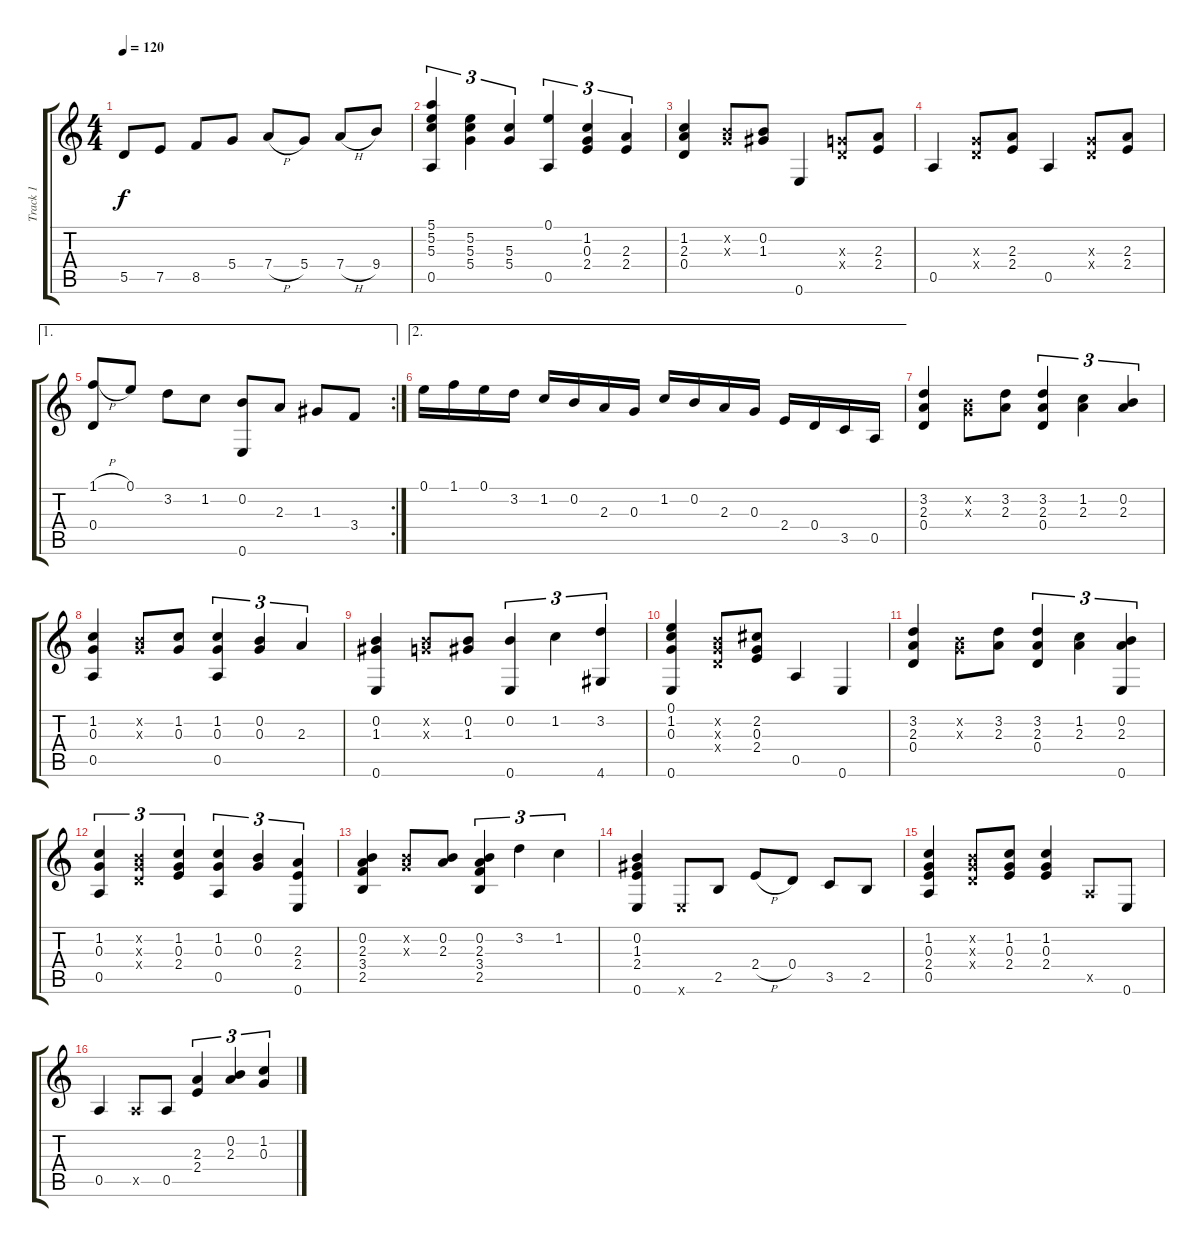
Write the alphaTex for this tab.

\track ("Track 1" "Track 1") {instrument acousticguitarnylon}
\staff {score tabs}
\tuning (E4 B3 G3 D3 A2 E2) {hide}
\ts (4 4)
\tempo 120
\clef g2
\ks c
5.5.8{dy f} 7.5.8 8.5.8 5.4.8 7.4{h}.8 5.4.8 7.4{h}.8 9.4.8 |
(5.1 5.2 5.3 0.5).4{tu (3 2)} (5.2 5.3 5.4).4{tu (3 2)} (5.3 5.4).4{tu (3 2)} (0.1 0.5).4{tu (3 2)} (1.2 0.3 2.4).4{tu (3 2)} (2.3 2.4).4{tu (3 2)} |
(1.2 2.3 0.4).4 (0.2{x} 0.3{x}).8 (0.2 1.3).8 0.6.4 (0.3{x} 0.4{x}).8 (2.3 2.4).8 |
0.5.4 (0.3{x} 0.4{x}).8 (2.3 2.4).8 0.5.4 (0.3{x} 0.4{x}).8 (2.3 2.4).8 |
\ae 1
\rc 2
(1.1{h} 0.4).8 0.1.8 3.2.8 1.2.8 (0.2 0.6).8 2.3.8 1.3.8 3.4.8 |
\ae 2
0.1.16 1.1.16 0.1.16 3.2.16 1.2.16 0.2.16 2.3.16 0.3.16 1.2.16 0.2.16 2.3.16 0.3.16 2.4.16 0.4.16 3.5.16 0.5.16 |
(3.2 2.3 0.4).4 (0.2{x} 0.3{x}).8 (3.2 2.3).8 (3.2 2.3 0.4).4{tu (3 2)} (1.2 2.3).4{tu (3 2)} (0.2 2.3).4{tu (3 2)} |
(1.2 0.3 0.5).4 (0.2{x} 0.3{x}).8 (1.2 0.3).8 (1.2 0.3 0.5).4{tu (3 2)} (0.2 0.3).4{tu (3 2)} 2.3.4{tu (3 2)} |
(0.2 1.3 0.6).4 (0.2{x} 0.3{x}).8 (0.2 1.3).8 (0.2 0.6).4{tu (3 2)} 1.2.4{tu (3 2)} (3.2 4.6).4{tu (3 2)} |
(0.1 1.2 0.3 0.6).4 (0.2{x} 0.3{x} 0.4{x}).8 (2.2 0.3 2.4).8 0.5.4 0.6.4 |
(3.2 2.3 0.4).4 (0.2{x} 0.3{x}).8 (3.2 2.3).8 (3.2 2.3 0.4).4{tu (3 2)} (1.2 2.3).4{tu (3 2)} (0.2 2.3 0.6).4{tu (3 2)} |
(1.2 0.3 0.5).4{tu (3 2)} (0.2{x} 0.3{x} 0.4{x}).4{tu (3 2)} (1.2 0.3 2.4).4{tu (3 2)} (1.2 0.3 0.5).4{tu (3 2)} (0.2 0.3).4{tu (3 2)} (2.3 2.4 0.6).4{tu (3 2)} |
(0.2 2.3 3.4 2.5).4 (0.2{x} 0.3{x}).8 (0.2 2.3).8 (0.2 2.3 3.4 2.5).4{tu (3 2)} 3.2.4{tu (3 2)} 1.2.4{tu (3 2)} |
(0.2 1.3 2.4 0.6).4 0.6{x}.8 2.5.8 2.4{h}.8 0.4.8 3.5.8 2.5.8 |
(1.2 0.3 2.4 0.5).4 (0.2{x} 0.3{x} 0.4{x}).8 (1.2 0.3 2.4).8 (1.2 0.3 2.4).4 0.5{x}.8 0.6.8 |
0.5.4 0.5{x}.8 0.5.8 (2.3 2.4).4{tu (3 2)} (0.2 2.3).4{tu (3 2)} (1.2 0.3).4{tu (3 2)}
